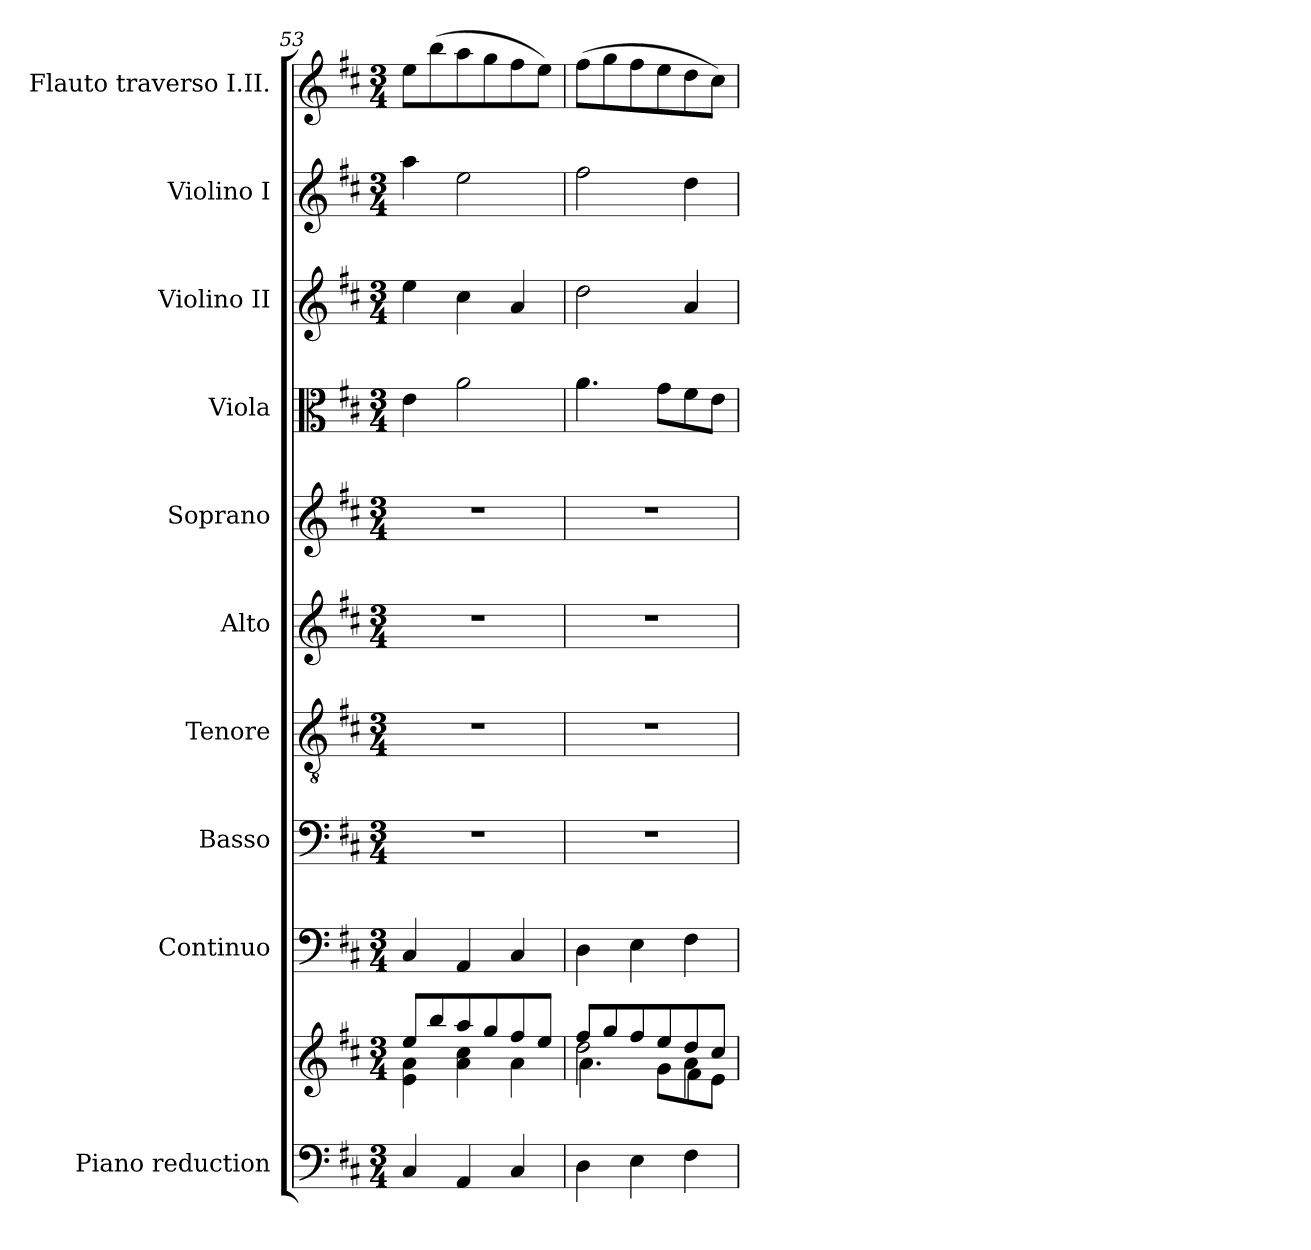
**kern	**kern	**kern	**kern	**kern	**kern	**kern	**kern	**kern	**kern	**kern
*part10	*part10	*part9	*part8	*part7	*part6	*part5	*part4	*part3	*part2	*part1
*staff11	*staff10	*staff9	*staff8	*staff7	*staff6	*staff5	*staff4	*staff3	*staff2	*staff1
*I"Piano reduction	*	*I"Continuo	*I"Basso	*I"Tenore	*I"Alto	*I"Soprano	*I"Viola	*I"Violino II	*I"Violino I	*I"Flauto traverso I.II.
*I'Pno	*	*	*	*	*	*	*I'Vla	*I'Vln	*I'Vln	*I'Fl
*clefF4	*clefG2	*clefF4	*clefF4	*clefGv2	*clefG2	*clefG2	*clefC3	*clefG2	*clefG2	*clefG2
*k[f#c#]	*k[f#c#]	*k[f#c#]	*k[f#c#]	*k[f#c#]	*k[f#c#]	*k[f#c#]	*k[f#c#]	*k[f#c#]	*k[f#c#]	*k[f#c#]
*M3/4	*M3/4	*M3/4	*M3/4	*M3/4	*M3/4	*M3/4	*M3/4	*M3/4	*M3/4	*M3/4
=53	=53	=53	=53	=53	=53	=53	=53	=53	=53	=53
*	*^	*	*	*	*	*	*	*	*	*
4C#/	8ee/L	4e\ 4a\	4C#/	2.r	2.r	2.r	2.r	4e\	4ee\	4aa\	8ee\L
.	8bb/	.	.	.	.	.	.	.	.	.	(8bb\
4AA/	8aa/	4a\ 4cc#\	4AA/	.	.	.	.	2a\	4cc#\	2ee\	8aa\
.	8gg/	.	.	.	.	.	.	.	.	.	8gg\
4C#/	8ff#/	4a\	4C#/	.	.	.	.	.	4a/	.	8ff#\
.	8ee/J	.	.	.	.	.	.	.	.	.	8ee\J)
=54	=54	=54	=54	=54	=54	=54	=54	=54	=54	=54	=54
*	*	*^	*	*	*	*	*	*	*	*	*
4D\	8ff#/L	2dd\	4.a\	4D\	2.r	2.r	2.r	2.r	4.a\	2dd\	2ff#\	(8ff#\L
.	8gg/	.	.	.	.	.	.	.	.	.	.	8gg\
4E\	8ff#/	.	.	4E\	.	.	.	.	.	.	.	8ff#\
.	8ee/	.	8g\L	.	.	.	.	.	8g\L	.	.	8ee\
4F#\	8dd/	4a\	8f#\	4F#\	.	.	.	.	8f#\	4a/	4dd\	8dd\
.	8cc#/J	.	8e\J	.	.	.	.	.	8e\J	.	.	8cc#\J)
*	*v	*v	*v	*	*	*	*	*	*	*	*	*
=	=	=	=	=	=	=	=	=	=	=
*-	*-	*-	*-	*-	*-	*-	*-	*-	*-	*-
